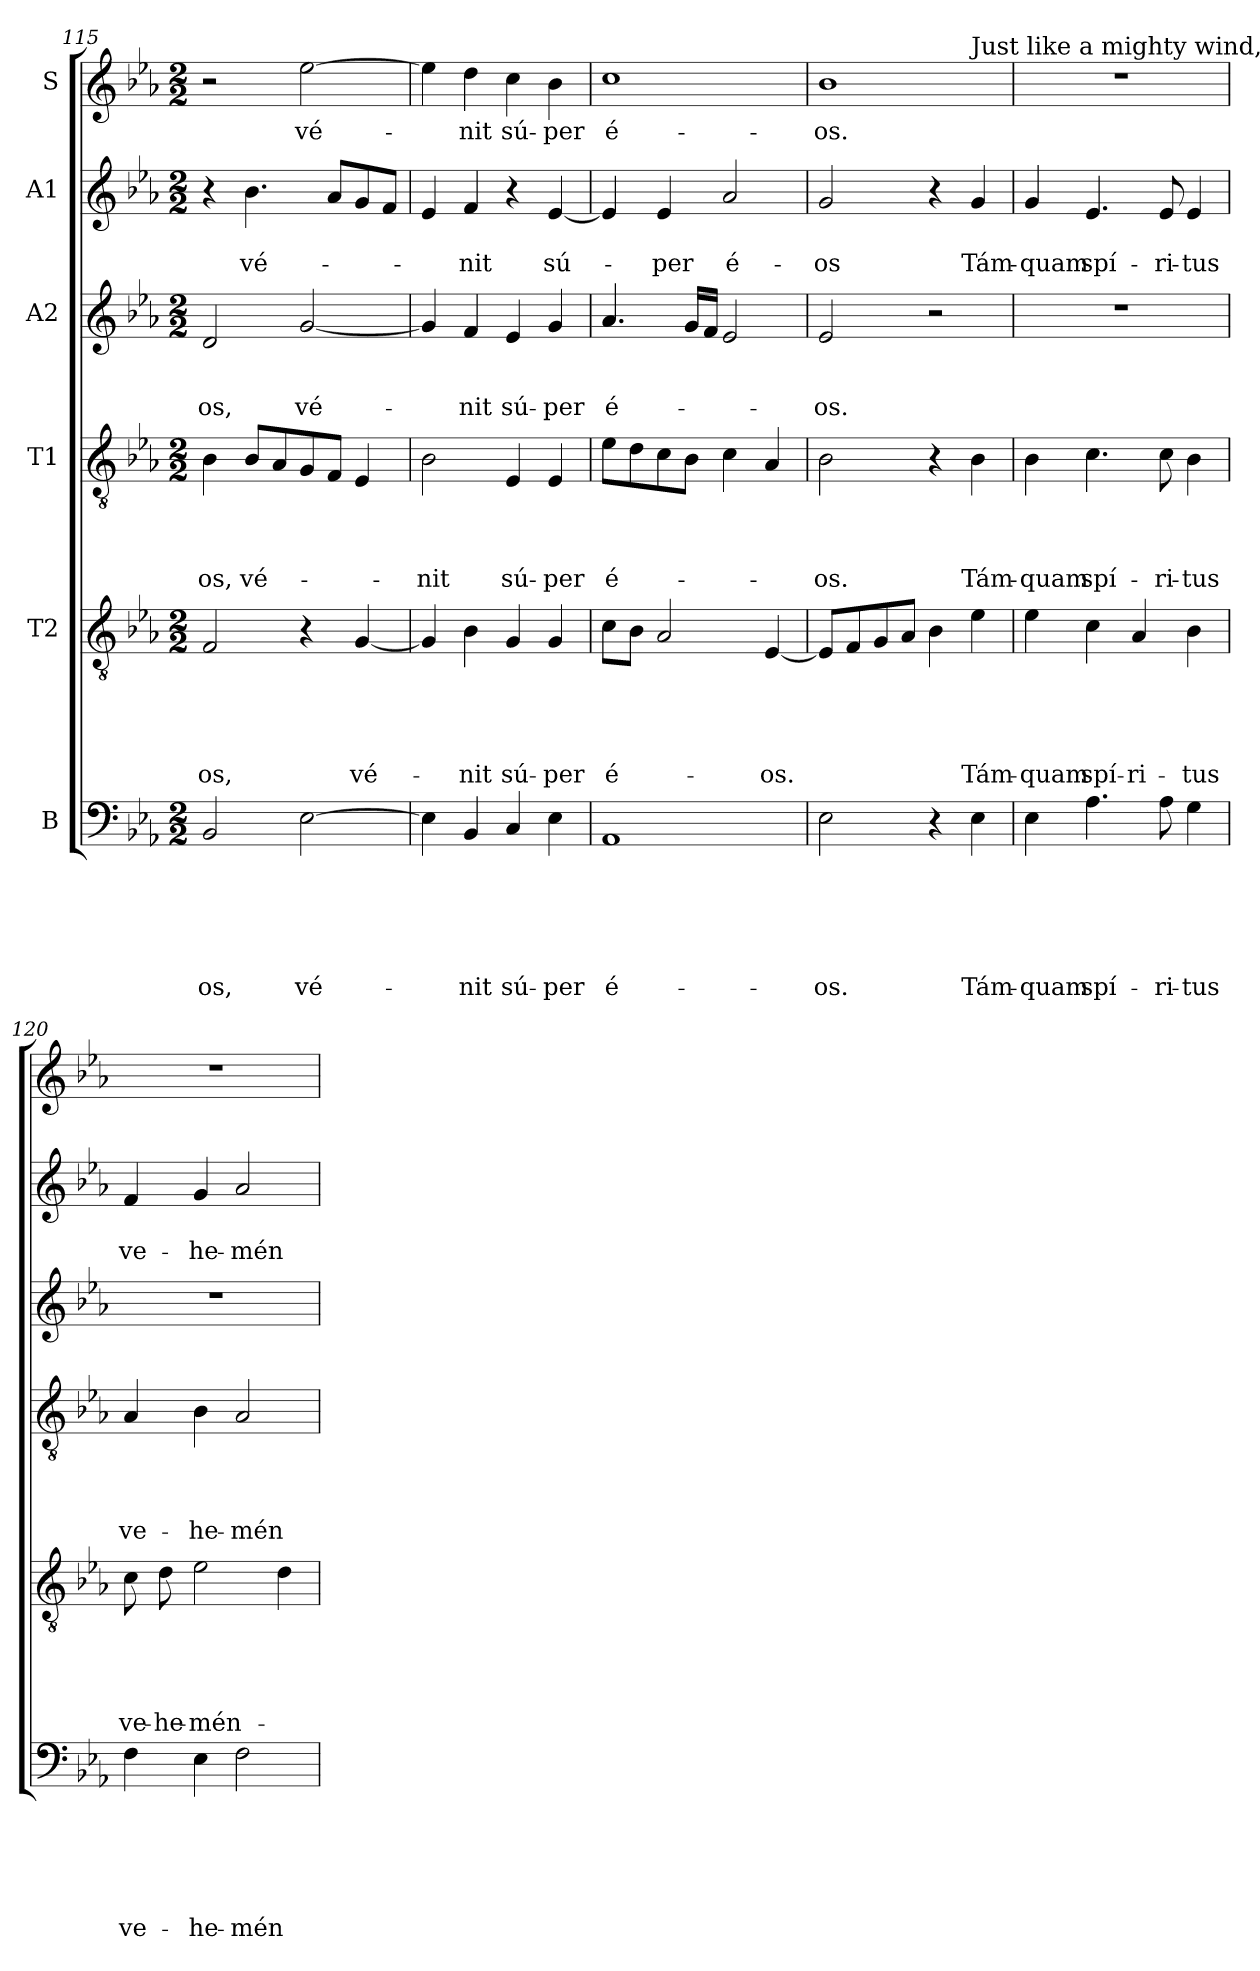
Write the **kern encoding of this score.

**kern	**text	**text	**text	**text	**text	**text	**kern	**text	**text	**text	**text	**text	**kern	**text	**text	**text	**text	**kern	**text	**text	**text	**kern	**text	**text	**kern	**text
*part6	*part6	*part6	*part6	*part6	*part6	*part6	*part5	*part5	*part5	*part5	*part5	*part5	*part4	*part4	*part4	*part4	*part4	*part3	*part3	*part3	*part3	*part2	*part2	*part2	*part1	*part1
*staff6	*staff6	*staff6	*staff6	*staff6	*staff6	*staff6	*staff5	*staff5	*staff5	*staff5	*staff5	*staff5	*staff4	*staff4	*staff4	*staff4	*staff4	*staff3	*staff3	*staff3	*staff3	*staff2	*staff2	*staff2	*staff1	*staff1
*I"B	*	*	*	*	*	*	*I"T2	*	*	*	*	*	*I"T1	*	*	*	*	*I"A2	*	*	*	*I"A1	*	*	*I"S	*
*clefF4	*	*	*	*	*	*	*clefGv2	*	*	*	*	*	*clefGv2	*	*	*	*	*clefG2	*	*	*	*clefG2	*	*	*clefG2	*
*k[b-e-a-]	*	*	*	*	*	*	*k[b-e-a-]	*	*	*	*	*	*k[b-e-a-]	*	*	*	*	*k[b-e-a-]	*	*	*	*k[b-e-a-]	*	*	*k[b-e-a-]	*
*E-:	*	*	*	*	*	*	*E-:	*	*	*	*	*	*E-:	*	*	*	*	*E-:	*	*	*	*E-:	*	*	*E-:	*
*M2/2	*	*	*	*	*	*	*M2/2	*	*	*	*	*	*M2/2	*	*	*	*	*M2/2	*	*	*	*M2/2	*	*	*M2/2	*
=115	=115	=115	=115	=115	=115	=115	=115	=115	=115	=115	=115	=115	=115	=115	=115	=115	=115	=115	=115	=115	=115	=115	=115	=115	=115	=115
!	!	!	!	!	!	!LO:LY:b	!	!	!	!	!	!LO:LY:b	!	!	!	!	!LO:LY:b	!	!	!	!LO:LY:b	!	!	!	!	!
2BB-/	.	.	.	.	.	-os,	2F/	.	.	.	.	-os,	4B-\	.	.	.	-os,	2d/	.	.	-os,	4r	.	.	2r	.
!	!	!	!	!	!	!	!	!	!	!	!	!	!	!	!	!	!LO:LY:b	!	!	!	!	!	!	!LO:LY:b	!	!
.	.	.	.	.	.	.	.	.	.	.	.	.	8B-/L	.	.	.	vé-	.	.	.	.	4.b-\	.	vé-	.	.
.	.	.	.	.	.	.	.	.	.	.	.	.	8A-/	.	.	.	.	.	.	.	.	.	.	.	.	.
!	!	!	!	!	!	!LO:LY:b	!	!	!	!	!	!	!	!	!	!	!	!	!	!	!LO:LY:b	!	!	!	!	!LO:LY:b
[2E-\	.	.	.	.	.	vé-	4r	.	.	.	.	.	8G/	.	.	.	.	[2g/	.	.	vé-	.	.	.	[2ee-\	vé-
.	.	.	.	.	.	.	.	.	.	.	.	.	8F/J	.	.	.	.	.	.	.	.	8a-/L	.	.	.	.
!	!	!	!	!	!	!	!	!	!	!	!	!LO:LY:b	!	!	!	!	!	!	!	!	!	!	!	!	!	!
.	.	.	.	.	.	.	[4G/	.	.	.	.	vé-	4E-/	.	.	.	.	.	.	.	.	8g/	.	.	.	.
.	.	.	.	.	.	.	.	.	.	.	.	.	.	.	.	.	.	.	.	.	.	8f/J	.	.	.	.
!!LO:PB:g=z
=116	=116	=116	=116	=116	=116	=116	=116	=116	=116	=116	=116	=116	=116	=116	=116	=116	=116	=116	=116	=116	=116	=116	=116	=116	=116	=116
!	!	!	!	!	!	!	!	!	!	!	!	!	!	!	!	!	!LO:LY:b	!	!	!	!	!	!	!	!	!
4E-\]	.	.	.	.	.	.	4G/]	.	.	.	.	.	2B-\	.	.	.	-nit	4g/]	.	.	.	4e-/	.	.	4ee-\]	.
!	!	!	!	!	!	!LO:LY:b	!	!	!	!	!	!LO:LY:b	!	!	!	!	!	!	!	!	!LO:LY:b	!	!	!LO:LY:b	!	!LO:LY:b
4BB-/	.	.	.	.	.	-nit	4B-\	.	.	.	.	-nit	.	.	.	.	.	4f/	.	.	-nit	4f/	.	-nit	4dd\	-nit
!	!	!	!	!	!	!LO:LY:b	!	!	!	!	!	!LO:LY:b	!	!	!	!	!LO:LY:b	!	!	!	!LO:LY:b	!	!	!	!	!LO:LY:b
4C/	.	.	.	.	.	sú-	4G/	.	.	.	.	sú-	4E-/	.	.	.	sú-	4e-/	.	.	sú-	4r	.	.	4cc\	sú-
!	!	!	!	!	!	!LO:LY:b	!	!	!	!	!	!LO:LY:b	!	!	!	!	!LO:LY:b	!	!	!	!LO:LY:b	!	!	!LO:LY:b	!	!LO:LY:b
4E-\	.	.	.	.	.	-per	4G/	.	.	.	.	-per	4E-/	.	.	.	-per	4g/	.	.	-per	[4e-/	.	sú-	4b-\	-per
=117	=117	=117	=117	=117	=117	=117	=117	=117	=117	=117	=117	=117	=117	=117	=117	=117	=117	=117	=117	=117	=117	=117	=117	=117	=117	=117
!	!	!	!	!	!	!LO:LY:b	!	!	!	!	!	!LO:LY:b	!	!	!	!	!LO:LY:b	!	!	!	!LO:LY:b	!	!	!	!	!LO:LY:b
1AA-	.	.	.	.	.	é-	8c\L	.	.	.	.	é-	8e-\L	.	.	.	é-	4.a-/	.	.	é-	4e-/]	.	.	1cc	é-
.	.	.	.	.	.	.	8B-\J	.	.	.	.	.	8d\	.	.	.	.	.	.	.	.	.	.	.	.	.
!	!	!	!	!	!	!	!	!	!	!	!	!	!	!	!	!	!	!	!	!	!	!	!	!LO:LY:b	!	!
.	.	.	.	.	.	.	2A-/	.	.	.	.	.	8c\	.	.	.	.	.	.	.	.	4e-/	.	-per	.	.
.	.	.	.	.	.	.	.	.	.	.	.	.	8B-\J	.	.	.	.	16g/LL	.	.	.	.	.	.	.	.
.	.	.	.	.	.	.	.	.	.	.	.	.	.	.	.	.	.	16f/JJ	.	.	.	.	.	.	.	.
!	!	!	!	!	!	!	!	!	!	!	!	!	!	!	!	!	!	!	!	!	!	!	!	!LO:LY:b	!	!
.	.	.	.	.	.	.	.	.	.	.	.	.	4c\	.	.	.	.	2e-/	.	.	.	2a-/	.	é-	.	.
!	!	!	!	!	!	!	!	!	!	!	!	!LO:LY:b	!	!	!	!	!	!	!	!	!	!	!	!	!	!
.	.	.	.	.	.	.	[4E-/	.	.	.	.	-os.	4A-/	.	.	.	.	.	.	.	.	.	.	.	.	.
=118	=118	=118	=118	=118	=118	=118	=118	=118	=118	=118	=118	=118	=118	=118	=118	=118	=118	=118	=118	=118	=118	=118	=118	=118	=118	=118
!	!	!	!	!	!	!LO:LY:b	!	!	!	!	!	!	!	!	!	!	!LO:LY:b	!	!	!	!LO:LY:b	!	!	!LO:LY:b	!	!LO:LY:b
*	*	*	*	*	*	*	*	*	*	*	*	*	*	*	*	*	*	*	*	*	*	*	*	*	*^	*
2E-\	.	.	.	.	.	-os.	8E-/L]	.	.	.	.	.	2B-\	.	.	.	-os.	2e-/	.	.	-os.	2g/	.	-os	1b-	2.ryy	-os.
.	.	.	.	.	.	.	8F/	.	.	.	.	.	.	.	.	.	.	.	.	.	.	.	.	.	.	.	.
.	.	.	.	.	.	.	8G/	.	.	.	.	.	.	.	.	.	.	.	.	.	.	.	.	.	.	.	.
.	.	.	.	.	.	.	8A-/J	.	.	.	.	.	.	.	.	.	.	.	.	.	.	.	.	.	.	.	.
4r	.	.	.	.	.	.	4B-\	.	.	.	.	.	4r	.	.	.	.	2r	.	.	.	4r	.	.	.	.	.
!	!	!	!	!	!	!	!	!	!	!	!	!	!	!	!	!	!	!	!	!	!	!	!	!	!	!LO:TX:a:t=Just like a mighty wind,	!
!	!	!	!	!	!	!LO:LY:b	!	!	!	!	!	!LO:LY:b	!	!	!	!	!LO:LY:b	!	!	!	!	!	!	!LO:LY:b	!	!	!
4E-\	.	.	.	.	.	Tám-	4e-\	.	.	.	.	Tám-	4B-\	.	.	.	Tám-	.	.	.	.	4g/	.	Tám-	.	4ryy	.
=119	=119	=119	=119	=119	=119	=119	=119	=119	=119	=119	=119	=119	=119	=119	=119	=119	=119	=119	=119	=119	=119	=119	=119	=119	=119	=119	=119
!	!	!	!	!	!	!LO:LY:b	!	!	!	!	!	!LO:LY:b	!	!	!	!	!LO:LY:b	!	!	!	!	!	!	!LO:LY:b	!	!	!
*	*	*	*	*	*	*	*	*	*	*	*	*	*	*	*	*	*	*	*	*	*	*	*	*	*v	*v	*
4E-\	.	.	.	.	.	-quam	4e-\	.	.	.	.	-quam	4B-\	.	.	.	-quam	1r	.	.	.	4g/	.	-quam	1r	.
!	!	!	!	!	!	!LO:LY:b	!	!	!	!	!	!LO:LY:b	!	!	!	!	!LO:LY:b	!	!	!	!	!	!	!LO:LY:b	!	!
4.A-\	.	.	.	.	.	spí-	4c\	.	.	.	.	spí-	4.c\	.	.	.	spí-	.	.	.	.	4.e-/	.	spí-	.	.
!	!	!	!	!	!	!	!	!	!	!	!	!LO:LY:b	!	!	!	!	!	!	!	!	!	!	!	!	!	!
.	.	.	.	.	.	.	4A-/	.	.	.	.	-ri-	.	.	.	.	.	.	.	.	.	.	.	.	.	.
!	!	!	!	!	!	!LO:LY:b	!	!	!	!	!	!	!	!	!	!	!LO:LY:b	!	!	!	!	!	!	!LO:LY:b	!	!
8A-\	.	.	.	.	.	-ri-	.	.	.	.	.	.	8c\	.	.	.	-ri-	.	.	.	.	8e-/	.	-ri-	.	.
!	!	!	!	!	!	!LO:LY:b	!	!	!	!	!	!LO:LY:b	!	!	!	!	!LO:LY:b	!	!	!	!	!	!	!LO:LY:b	!	!
4G\	.	.	.	.	.	-tus	4B-\	.	.	.	.	-tus	4B-\	.	.	.	-tus	.	.	.	.	4e-/	.	-tus	.	.
=120	=120	=120	=120	=120	=120	=120	=120	=120	=120	=120	=120	=120	=120	=120	=120	=120	=120	=120	=120	=120	=120	=120	=120	=120	=120	=120
!	!	!	!	!	!	!LO:LY:b	!	!	!	!	!	!LO:LY:b	!	!	!	!	!LO:LY:b	!	!	!	!	!	!	!LO:LY:b	!	!
4F\	.	.	.	.	.	ve-	8c\	.	.	.	.	ve-	4A-/	.	.	.	ve-	1r	.	.	.	4f/	.	ve-	1r	.
!	!	!	!	!	!	!	!	!	!	!	!	!LO:LY:b	!	!	!	!	!	!	!	!	!	!	!	!	!	!
.	.	.	.	.	.	.	8d\	.	.	.	.	-he-	.	.	.	.	.	.	.	.	.	.	.	.	.	.
!	!	!	!	!	!	!LO:LY:b	!	!	!	!	!	!LO:LY:b	!	!	!	!	!LO:LY:b	!	!	!	!	!	!	!LO:LY:b	!	!
4E-\	.	.	.	.	.	-he-	2e-\	.	.	.	.	-mén-	4B-\	.	.	.	-he-	.	.	.	.	4g/	.	-he-	.	.
!	!	!	!	!	!	!LO:LY:b	!	!	!	!	!	!	!	!	!	!	!LO:LY:b	!	!	!	!	!	!	!LO:LY:b	!	!
2F\	.	.	.	.	.	-mén-	.	.	.	.	.	.	2A-/	.	.	.	-mén-	.	.	.	.	2a-/	.	-mén-	.	.
.	.	.	.	.	.	.	4d\	.	.	.	.	.	.	.	.	.	.	.	.	.	.	.	.	.	.	.
=	=	=	=	=	=	=	=	=	=	=	=	=	=	=	=	=	=	=	=	=	=	=	=	=	=	=
*-	*-	*-	*-	*-	*-	*-	*-	*-	*-	*-	*-	*-	*-	*-	*-	*-	*-	*-	*-	*-	*-	*-	*-	*-	*-	*-
